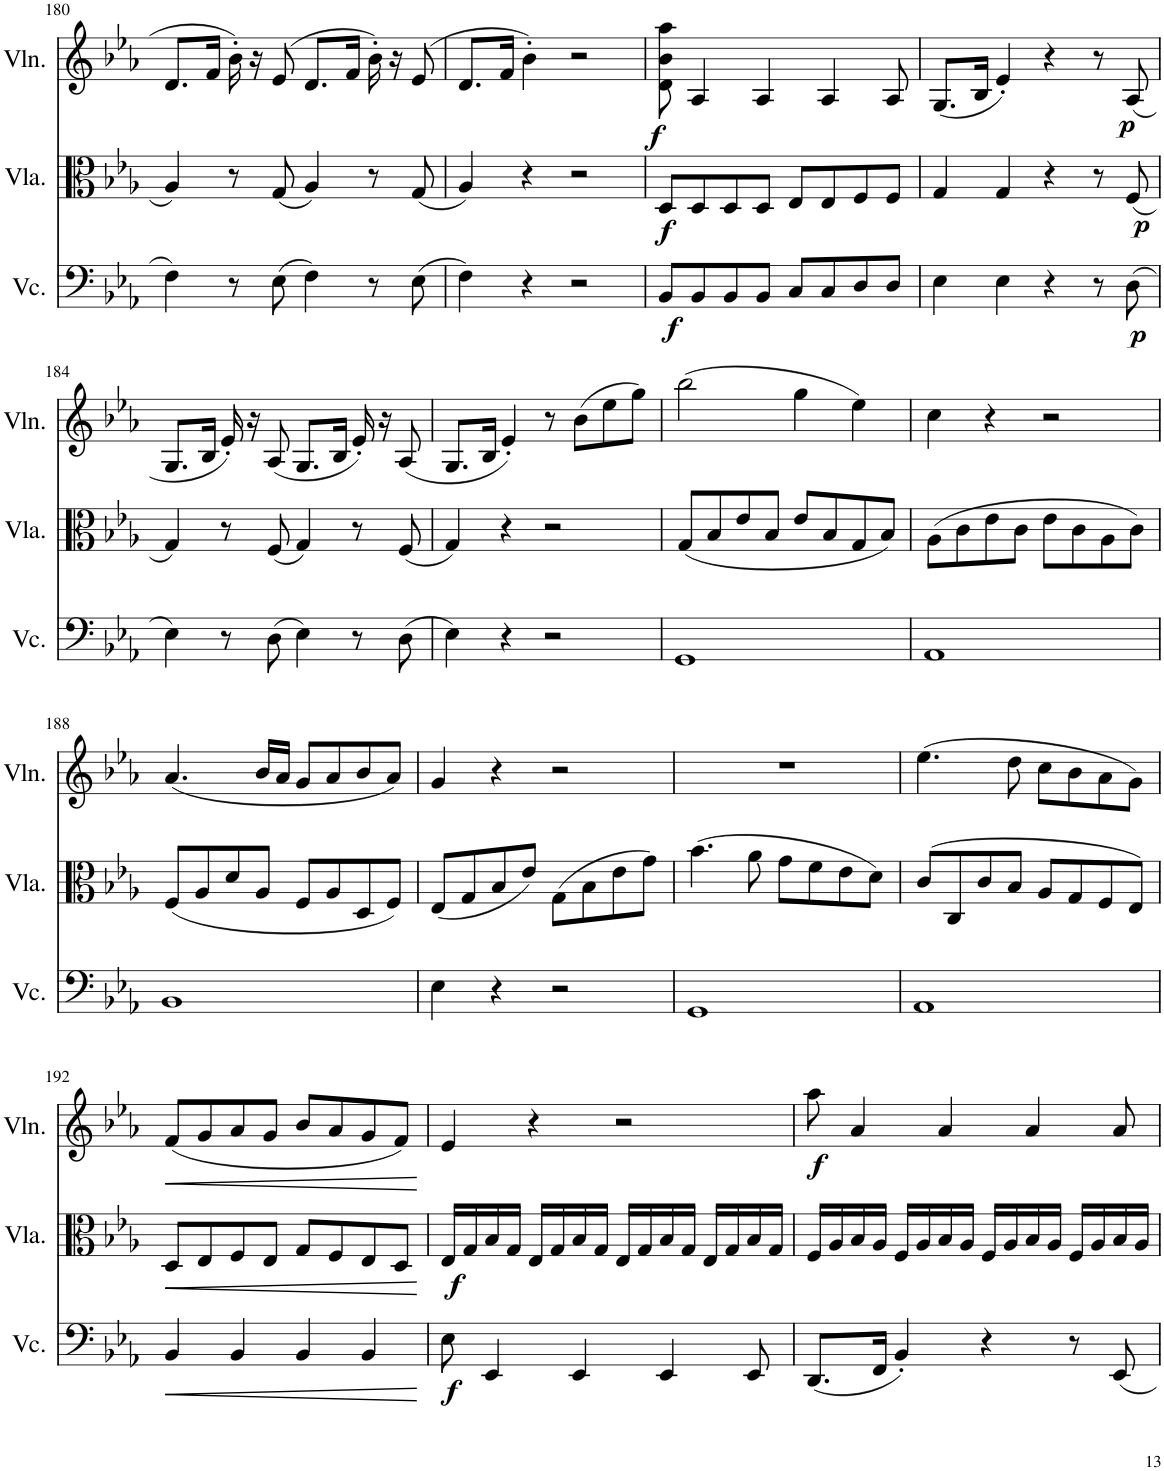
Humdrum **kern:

**kern	**dynam	**kern	**dynam	**kern	**dynam
*part3	*part3	*part2	*part2	*part1	*part1
*staff3	*staff3	*staff2	*staff2	*staff1	*staff1
*I"Violoncello	*	*I"Viola	*	*I"Violin	*
*I'Vc.	*	*I'Vla.	*	*I'Vln.	*
!!LO:PB:g=z
*clefF4	*	*clefC3	*	*clefG2	*
*k[b-e-a-]	*	*k[b-e-a-]	*	*k[b-e-a-]	*
*M4/4	*	*M4/4	*	*M4/4	*
*met(c)	*	*met(c)	*	*met(c)	*
=180	=180	=180	=180	=180	=180
4F\	.	4A-/	.	8.d/L	.
.	.	.	.	16f/Jk	.
8r	.	8r	.	16b-'\	.
.	.	.	.	16r	.
(8E-\	.	(8G/	.	(8e-/	.
4F\)	.	4A-/)	.	8.d/L	.
.	.	.	.	16f/Jk	.
8r	.	8r	.	16b-'\)	.
.	.	.	.	16r	.
(8E-\	.	(8G/	.	(8e-/	.
=181	=181	=181	=181	=181	=181
4F\)	.	4A-/)	.	8.d/L	.
.	.	.	.	16f/Jk	.
4r	.	4r	.	4b-'\)	.
2r	.	2r	.	2r	.
=182	=182	=182	=182	=182	=182
!	!LO:DY:b	!	!LO:DY:b	!	!LO:DY:b
8BB-/L	f	8D/L	f	8d\ 8b-\ 8aa-\	f
8BB-/	.	8D/	.	4A-/	.
8BB-/	.	8D/	.	.	.
8BB-/J	.	8D/J	.	4A-/	.
8C/L	.	8E-/L	.	.	.
8C/	.	8E-/	.	4A-/	.
8D/	.	8F/	.	.	.
8D/J	.	8F/J	.	8A-/	.
=183	=183	=183	=183	=183	=183
4E-\	.	4G/	.	(8.G/L	.
.	.	.	.	16B-/Jk	.
4E-\	.	4G/	.	4e-'/)	.
4r	.	4r	.	4r	.
8r	.	8r	.	8r	.
!	!LO:DY:b	!	!LO:DY:b	!	!LO:DY:b
(8D\	p	(8F/	p	(8A-/	p
!!LO:LB:g=z
=184	=184	=184	=184	=184	=184
4E-\)	.	4G/)	.	8.G/L	.
.	.	.	.	16B-/Jk	.
8r	.	8r	.	16e-'/)	.
.	.	.	.	16r	.
(8D\	.	(8F/	.	(8A-/	.
4E-\)	.	4G/)	.	8.G/L	.
.	.	.	.	16B-/Jk	.
8r	.	8r	.	16e-'/)	.
.	.	.	.	16r	.
(8D\	.	(8F/	.	(8A-/	.
=185	=185	=185	=185	=185	=185
4E-\)	.	4G/)	.	8.G/L	.
.	.	.	.	16B-/Jk	.
4r	.	4r	.	4e-'/)	.
2r	.	2r	.	8r	.
.	.	.	.	(8b-\L	.
.	.	.	.	8ee-\	.
.	.	.	.	8gg\J)	.
=186	=186	=186	=186	=186	=186
1GG	.	(8G/L	.	(2bb-\	.
.	.	8B-/	.	.	.
.	.	8e-/	.	.	.
.	.	8B-/J	.	.	.
.	.	8e-/L	.	4gg\	.
.	.	8B-/	.	.	.
.	.	8G/	.	4ee-\)	.
.	.	8B-/J)	.	.	.
=187	=187	=187	=187	=187	=187
1AA-	.	(8A-\L	.	4cc\	.
.	.	8c\	.	.	.
.	.	8e-\	.	4r	.
.	.	8c\J	.	.	.
.	.	8e-\L	.	2r	.
.	.	8c\	.	.	.
.	.	8A-\	.	.	.
.	.	8c\J)	.	.	.
!!LO:LB:g=z
=188	=188	=188	=188	=188	=188
1BB-	.	(8F/L	.	(4.a-/	.
.	.	8A-/	.	.	.
.	.	8d/	.	.	.
.	.	8A-/J	.	16b-/LL	.
.	.	.	.	16a-/JJ	.
.	.	8F/L	.	8g/L	.
.	.	8A-/	.	8a-/	.
.	.	8D/	.	8b-/	.
.	.	8F/J)	.	8a-/J)	.
=189	=189	=189	=189	=189	=189
4E-\	.	(8E-/L	.	4g/	.
.	.	8G/	.	.	.
4r	.	8B-/	.	4r	.
.	.	8e-/J)	.	.	.
2r	.	(8G\L	.	2r	.
.	.	8B-\	.	.	.
.	.	8e-\	.	.	.
.	.	8g\J)	.	.	.
=190	=190	=190	=190	=190	=190
1GG	.	(4.b-\	.	1r	.
.	.	8a-\	.	.	.
.	.	8g\L	.	.	.
.	.	8f\	.	.	.
.	.	8e-\	.	.	.
.	.	8d\J)	.	.	.
=191	=191	=191	=191	=191	=191
1AA-	.	(>8c/L	.	(4.ee-\	.
.	.	8C/	.	.	.
.	.	8c/	.	.	.
.	.	8B-/J	.	8dd\	.
.	.	8A-/L	.	8cc\L	.
.	.	8G/	.	8b-\	.
.	.	8F/	.	8a-\	.
.	.	8E-/J)	.	8g\J)	.
!!LO:LB:g=z
=192	=192	=192	=192	=192	=192
!	!LO:HP:b	!	!LO:HP:b	!	!LO:HP:b
4BB-/	<	8D/L	<	(8f/L	<
.	.	8E-/	.	8g/	.
4BB-/	.	8F/	.	8a-/	.
.	.	8E-/J	.	8g/J	.
4BB-/	.	8G/L	.	8b-/L	.
.	.	8F/	.	8a-/	.
4BB-/	.	8E-/	.	8g/	.
.	.	8D/J	.	8f/J)	.
.	[	.	[	.	[
=193	=193	=193	=193	=193	=193
!	!LO:DY:b	!	!LO:DY:b	!	!
8E-\	f	16E-/LL	f	4e-/	.
.	.	16G/	.	.	.
4EE-/	.	16B-/	.	.	.
.	.	16G/JJ	.	.	.
.	.	16E-/LL	.	4r	.
.	.	16G/	.	.	.
4EE-/	.	16B-/	.	.	.
.	.	16G/JJ	.	.	.
.	.	16E-/LL	.	2r	.
.	.	16G/	.	.	.
4EE-/	.	16B-/	.	.	.
.	.	16G/JJ	.	.	.
.	.	16E-/LL	.	.	.
.	.	16G/	.	.	.
8EE-/	.	16B-/	.	.	.
.	.	16G/JJ	.	.	.
=194	=194	=194	=194	=194	=194
!	!	!	!	!	!LO:DY:b
(8.DD/L	.	16F/LL	.	8aa-\	f
.	.	16A-/	.	.	.
.	.	16B-/	.	4a-/	.
16FF/Jk	.	16A-/JJ	.	.	.
4BB-'/)	.	16F/LL	.	.	.
.	.	16A-/	.	.	.
.	.	16B-/	.	4a-/	.
.	.	16A-/JJ	.	.	.
4r	.	16F/LL	.	.	.
.	.	16A-/	.	.	.
.	.	16B-/	.	4a-/	.
.	.	16A-/JJ	.	.	.
8r	.	16F/LL	.	.	.
.	.	16A-/	.	.	.
8EE-/	.	16B-/	.	8a-/	.
.	.	16A-/JJ	.	.	.
=	=	=	=	=	=
*-	*-	*-	*-	*-	*-
